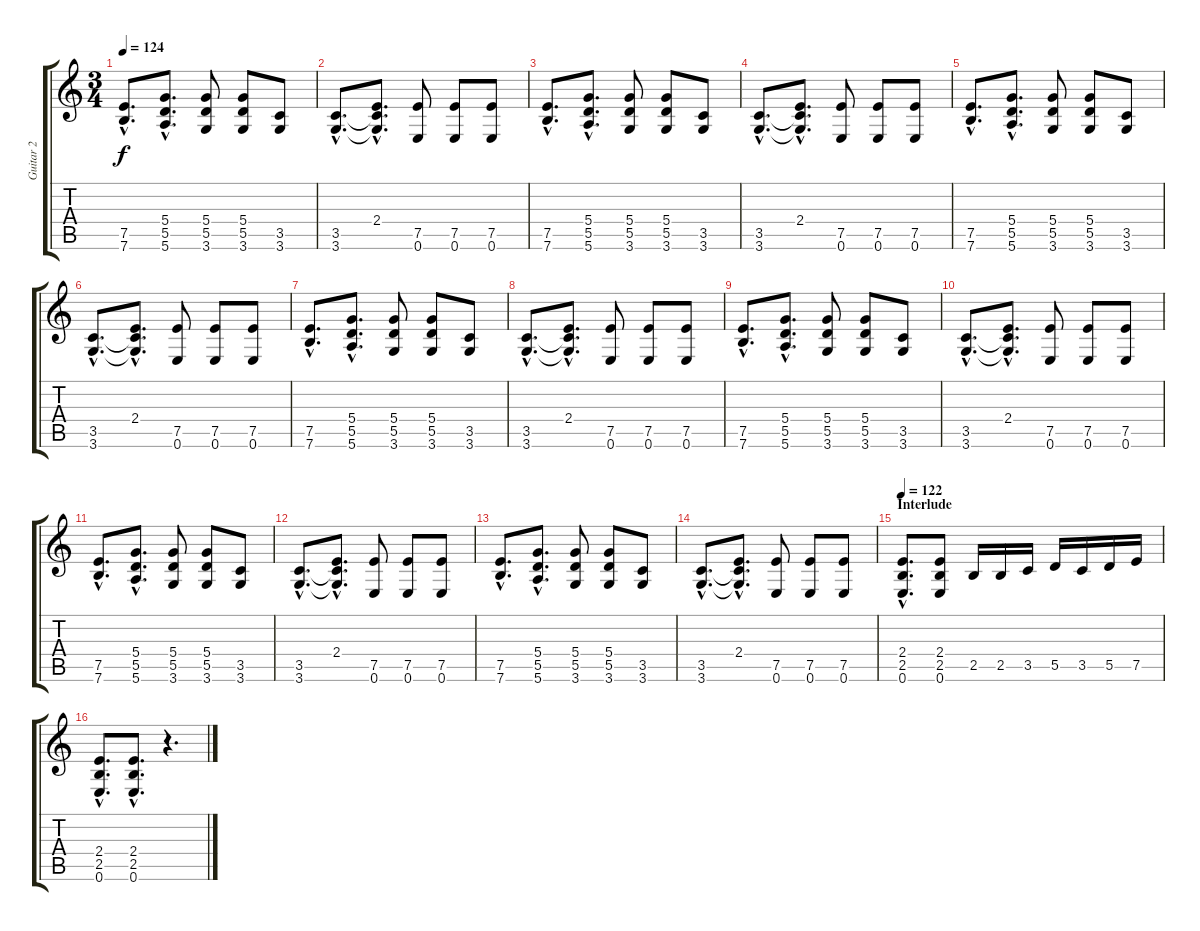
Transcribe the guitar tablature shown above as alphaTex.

\track ("Guitar 2" "Guitar 2") {instrument distortionguitar}
\staff {score tabs}
\tuning (E4 B3 G3 D3 A2 E2) {hide}
\ts (3 4)
\tempo 124
\clef g2
\ks c
(7.5{hac} 7.6{hac}).8{d dy f} (5.4{hac} 5.5{hac} 5.6{hac}).8{d} (5.4 5.5 3.6).8 (5.4 5.5 3.6).8 (3.5 3.6).8 |
(3.5{hac} 3.6{hac}).8{d} (2.4{hac} 3.5{hac t} 3.6{hac t}).8{d} (7.5 0.6).8 (7.5 0.6).8 (7.5 0.6).8 |
(7.5{hac} 7.6{hac}).8{d} (5.4{hac} 5.5{hac} 5.6{hac}).8{d} (5.4 5.5 3.6).8 (5.4 5.5 3.6).8 (3.5 3.6).8 |
(3.5{hac} 3.6{hac}).8{d} (2.4{hac} 3.5{hac t} 3.6{hac t}).8{d} (7.5 0.6).8 (7.5 0.6).8 (7.5 0.6).8 |
(7.5{hac} 7.6{hac}).8{d} (5.4{hac} 5.5{hac} 5.6{hac}).8{d} (5.4 5.5 3.6).8 (5.4 5.5 3.6).8 (3.5 3.6).8 |
(3.5{hac} 3.6{hac}).8{d} (2.4{hac} 3.5{hac t} 3.6{hac t}).8{d} (7.5 0.6).8 (7.5 0.6).8 (7.5 0.6).8 |
(7.5{hac} 7.6{hac}).8{d} (5.4{hac} 5.5{hac} 5.6{hac}).8{d} (5.4 5.5 3.6).8 (5.4 5.5 3.6).8 (3.5 3.6).8 |
(3.5{hac} 3.6{hac}).8{d} (2.4{hac} 3.5{hac t} 3.6{hac t}).8{d} (7.5 0.6).8 (7.5 0.6).8 (7.5 0.6).8 |
(7.5{hac} 7.6{hac}).8{d} (5.4{hac} 5.5{hac} 5.6{hac}).8{d} (5.4 5.5 3.6).8 (5.4 5.5 3.6).8 (3.5 3.6).8 |
(3.5{hac} 3.6{hac}).8{d} (2.4{hac} 3.5{hac t} 3.6{hac t}).8{d} (7.5 0.6).8 (7.5 0.6).8 (7.5 0.6).8 |
(7.5{hac} 7.6{hac}).8{d} (5.4{hac} 5.5{hac} 5.6{hac}).8{d} (5.4 5.5 3.6).8 (5.4 5.5 3.6).8 (3.5 3.6).8 |
(3.5{hac} 3.6{hac}).8{d} (2.4{hac} 3.5{hac t} 3.6{hac t}).8{d} (7.5 0.6).8 (7.5 0.6).8 (7.5 0.6).8 |
(7.5{hac} 7.6{hac}).8{d} (5.4{hac} 5.5{hac} 5.6{hac}).8{d} (5.4 5.5 3.6).8 (5.4 5.5 3.6).8 (3.5 3.6).8 |
(3.5{hac} 3.6{hac}).8{d} (2.4{hac} 3.5{hac t} 3.6{hac t}).8{d} (7.5 0.6).8 (7.5 0.6).8 (7.5 0.6).8 |
\section ("" "Interlude")
\tempo 122
(2.4{hac} 2.5{hac} 0.6{hac}).8{d balance 0} (2.4 2.5 0.6).8 2.5.16 2.5.16 3.5.16 5.5.16 3.5.16 5.5.16 7.5.16 |
(2.4{hac} 2.5{hac} 0.6{hac}).8{d} (2.4{hac} 2.5{hac} 0.6{hac}).8{d} r.4{d}
